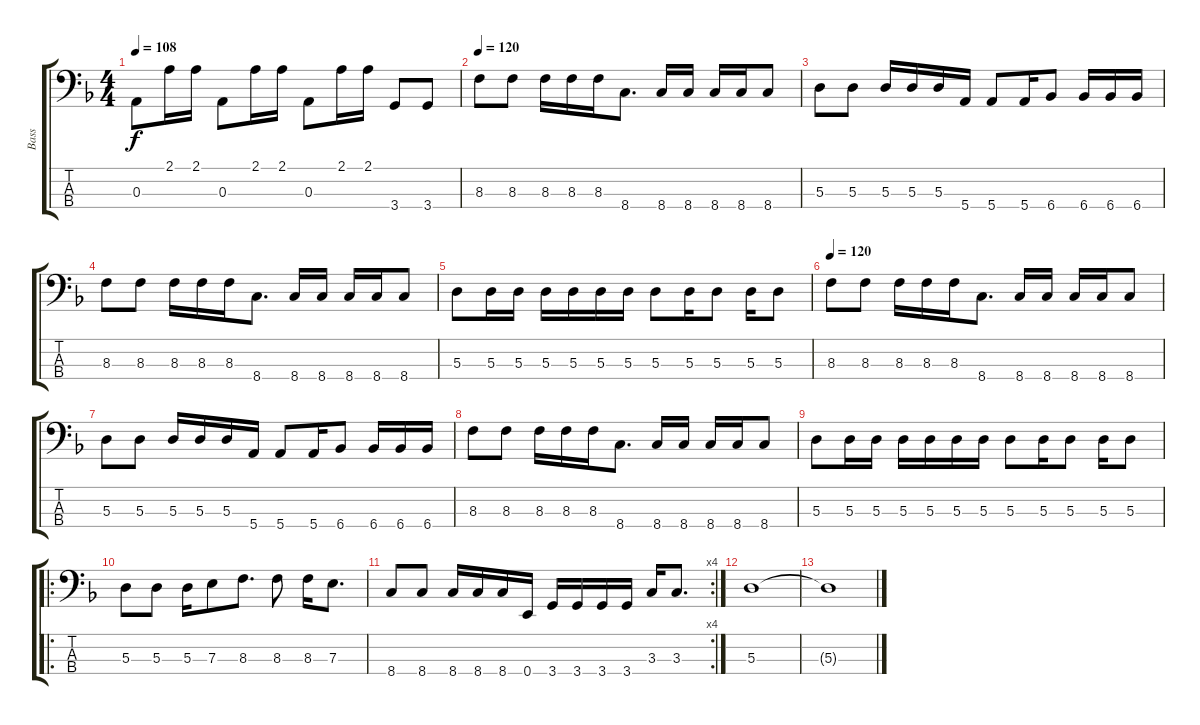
\track ("Bass" "Bass") {instrument electricbasspick}
\staff {score tabs}
\tuning (G2 D2 A1 E1) {hide}
\ts (4 4)
\tempo 108
\clef f4
\ks f
0.3.8{dy f} 2.1.16 2.1.16 0.3.8 2.1.16 2.1.16 0.3.8 2.1.16 2.1.16 3.4.8 3.4.8 |
\tempo 120
8.3.8 8.3.8 8.3.16 8.3.16 8.3.16 8.4.8{d} 8.4.16 8.4.16 8.4.16 8.4.16 8.4.8 |
5.3.8 5.3.8 5.3.16 5.3.16 5.3.16 5.4.16 5.4.8 5.4.16 6.4.8 6.4.16 6.4.16 6.4.16 |
8.3.8 8.3.8 8.3.16 8.3.16 8.3.16 8.4.8{d} 8.4.16 8.4.16 8.4.16 8.4.16 8.4.8 |
5.3.8 5.3.16 5.3.16 5.3.16 5.3.16 5.3.16 5.3.16 5.3.8 5.3.16 5.3.8 5.3.16 5.3.8 |
\tempo 120
8.3.8 8.3.8 8.3.16 8.3.16 8.3.16 8.4.8{d} 8.4.16 8.4.16 8.4.16 8.4.16 8.4.8 |
5.3.8 5.3.8 5.3.16 5.3.16 5.3.16 5.4.16 5.4.8 5.4.16 6.4.8 6.4.16 6.4.16 6.4.16 |
8.3.8 8.3.8 8.3.16 8.3.16 8.3.16 8.4.8{d} 8.4.16 8.4.16 8.4.16 8.4.16 8.4.8 |
5.3.8 5.3.16 5.3.16 5.3.16 5.3.16 5.3.16 5.3.16 5.3.8 5.3.16 5.3.8 5.3.16 5.3.8 |
\ro
5.3.8 5.3.8 5.3.16 7.3.8 8.3.8{d} 8.3.8 8.3.16 7.3.8{d} |
\rc 4
8.4.8 8.4.8 8.4.16 8.4.16 8.4.16 0.4.16 3.4.16 3.4.16 3.4.16 3.4.16 3.3.16 3.3.8{d} |
5.3.1 |
5.3{t}.1
